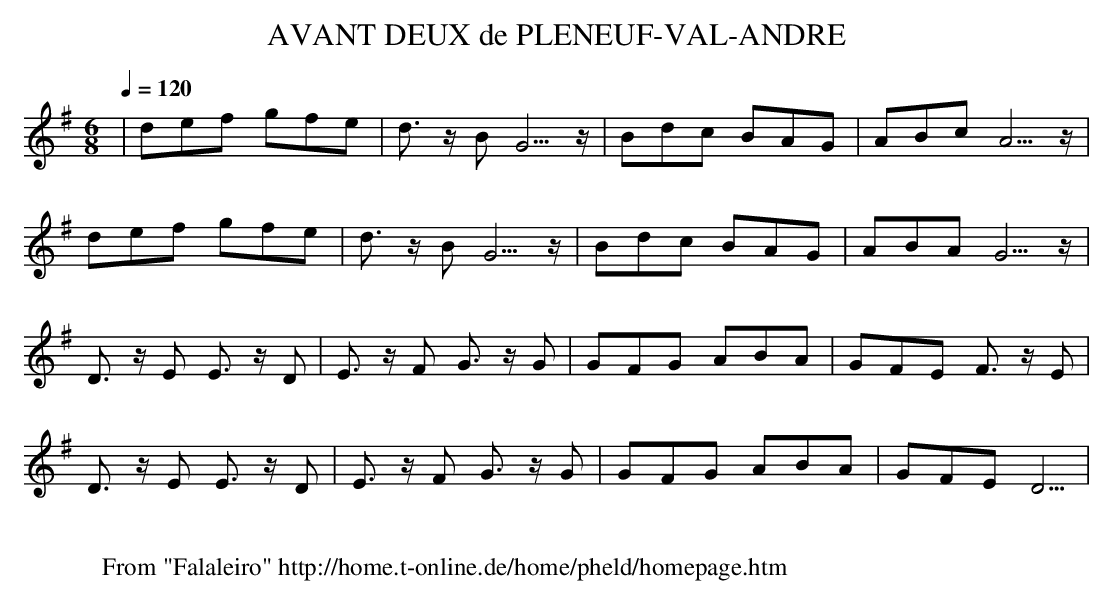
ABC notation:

X:1
T:AVANT DEUX de PLENEUF-VAL-ANDRE
M:6/8
L:1/8
Q:1/4=120
K:G
|def gfe|d3/2 z/2 B G5/2 z/2 |Bdc BAG|ABc A5/2 z/2 |
def gfe|d3/2 z/2 B G5/2 z/2 |Bdc BAG|ABA G5/2 z/2 |
D3/2 z/2 E E3/2 z/2 D|E3/2 z/2 F G3/2 z/2 G|GFG ABA|GFE F3/2 z/2 E|
D3/2 z/2 E E3/2 z/2 D|E3/2 z/2 F G3/2 z/2 G|GFG ABA|GFE D5/2|
W:
W: From "Falaleiro" http://home.t-online.de/home/pheld/homepage.htm
